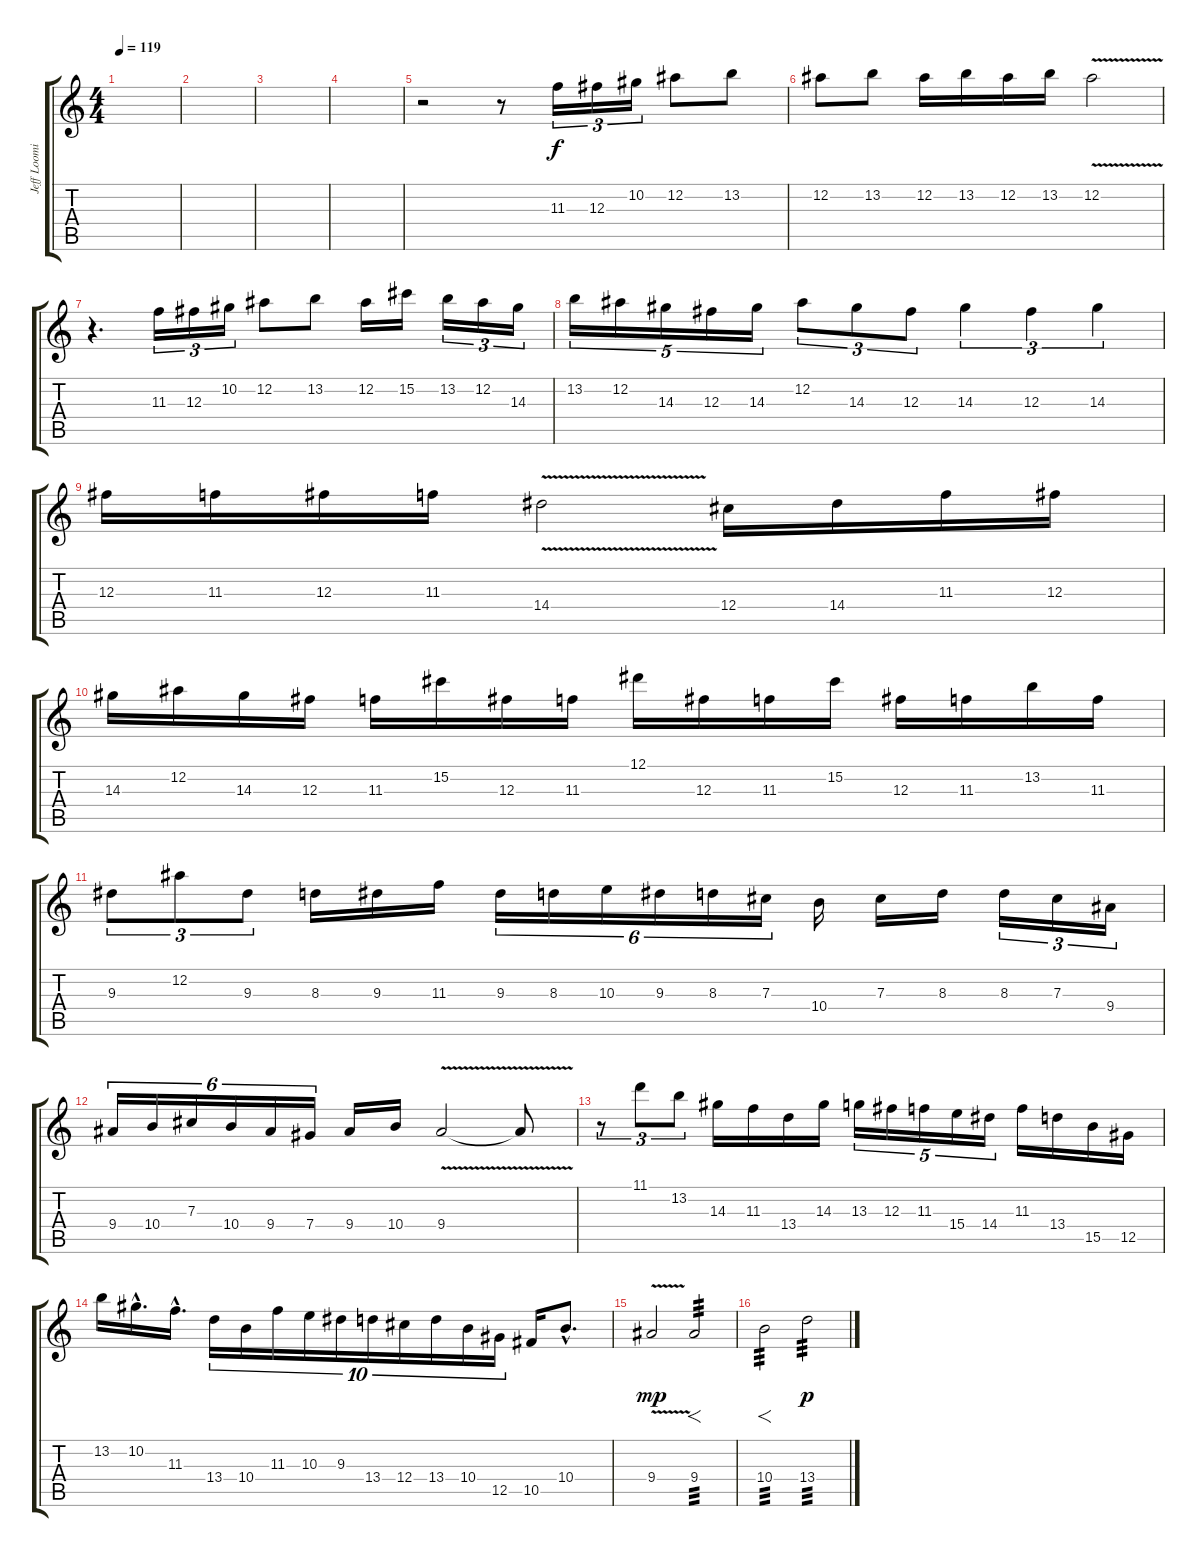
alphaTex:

\track ("Jeff Loomis Clean Lead" "Jeff Loomi") {instrument acousticguitarsteel}
\staff {score tabs}
\tuning (Eb4 Bb3 Gb3 Db3 Ab2 Eb2) {hide}
\ts (4 4)
\tempo 119
\clef g2
\ks c
|
|
|
|
r.2{instrument acousticguitarsteel} r.8 11.3.16{tu (3 2)} 12.3.16{tu (3 2)} 10.2.16{tu (3 2)} 12.2.8 13.2.8 |
12.2.8 13.2.8 12.2.16 13.2.16 12.2.16 13.2.16 12.2{v}.2 |
r.4{d} 11.3.16{tu (3 2)} 12.3.16{tu (3 2)} 10.2.16{tu (3 2)} 12.2.8 13.2.8 12.2.16 15.2.16 13.2.16{tu (3 2)} 12.2.16{tu (3 2)} 14.3.16{tu (3 2)} |
13.2.16{tu (5 4)} 12.2.16{tu (5 4)} 14.3.16{tu (5 4)} 12.3.16{tu (5 4)} 14.3.16{tu (5 4)} 12.2.8{tu (3 2)} 14.3.8{tu (3 2)} 12.3.8{tu (3 2)} 14.3.4{tu (3 2)} 12.3.4{tu (3 2)} 14.3.4{tu (3 2)} |
12.3.16 11.3.16 12.3.16 11.3.16 14.4{v}.2 12.4.16 14.4.16 11.3.16 12.3.16 |
14.3.16 12.2.16 14.3.16 12.3.16 11.3.16 15.2.16 12.3.16 11.3.16 12.1.16 12.3.16 11.3.16 15.2.16 12.3.16 11.3.16 13.2.16 11.3.16 |
9.3.8{tu (3 2)} 12.2.8{tu (3 2)} 9.3.8{tu (3 2)} 8.3.16 9.3.16 11.3.16 9.3.16{tu (6 4)} 8.3.16{tu (6 4)} 10.3.16{tu (6 4)} 9.3.16{tu (6 4)} 8.3.16{tu (6 4)} 7.3.16{tu (6 4)} 10.4.16 7.3.16 8.3.16 8.3.16{tu (3 2)} 7.3.16{tu (3 2)} 9.4.16{tu (3 2)} |
9.4.16{tu (6 4)} 10.4.16{tu (6 4)} 7.3.16{tu (6 4)} 10.4.16{tu (6 4)} 9.4.16{tu (6 4)} 7.4.16{tu (6 4)} 9.4.16 10.4.16 9.4{v}.2 9.4{t}.8 |
r.8{tu (3 2)} 11.1.8{tu (3 2)} 13.2.8{tu (3 2)} 14.3.16 11.3.16 13.4.16 14.3.16 13.3.16{tu (5 4)} 12.3.16{tu (5 4)} 11.3.16{tu (5 4)} 15.4.16{tu (5 4)} 14.4.16{tu (5 4)} 11.3.16 13.4.16 15.5.16 12.5.16 |
13.2.16 10.2{hac}.16{d} 11.3{hac}.16{d} 13.4.16{tu (10 8)} 10.4.16{tu (10 8)} 11.3.16{tu (10 8)} 10.3.16{tu (10 8)} 9.3.16{tu (10 8)} 13.4.16{tu (10 8)} 12.4.16{tu (10 8)} 13.4.16{tu (10 8)} 10.4.16{tu (10 8)} 12.5.16{tu (10 8)} 10.5.16 10.4{hac}.8{d} |
9.4{v}.2{dy mp} 9.4.2{f tp 3} |
10.4.2{f tp 3} 13.4.2{tp 3 dy p}
